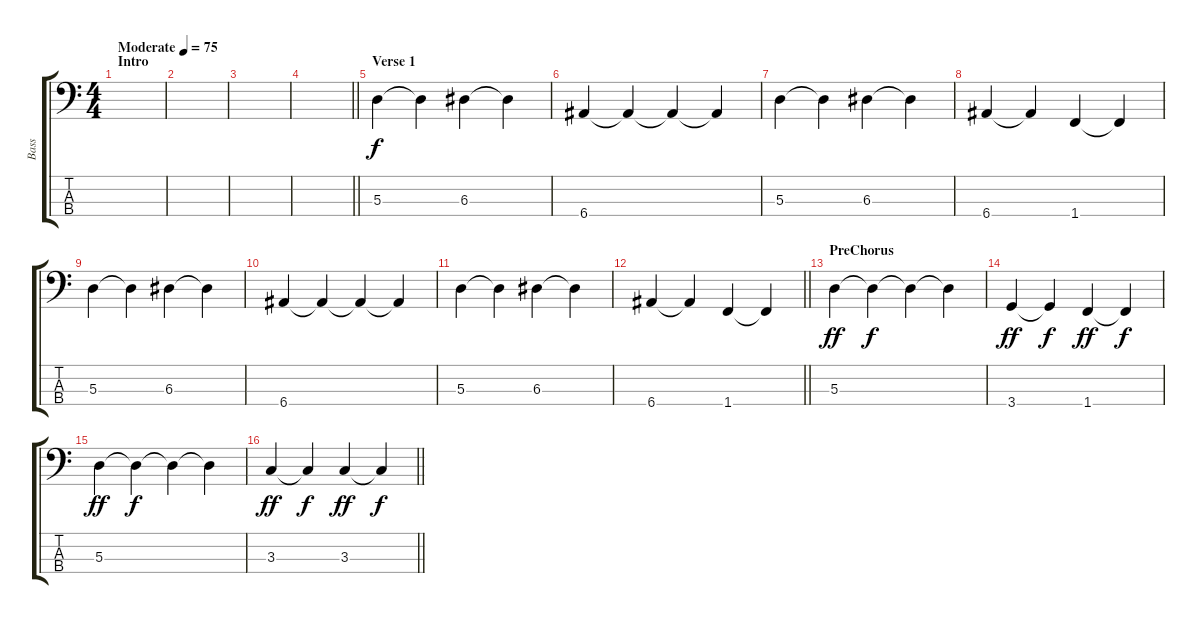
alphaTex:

\track ("Bass" "Bass") {instrument electricbassfinger}
\staff {score tabs}
\tuning (G2 D2 A1 E1) {hide}
\ts (4 4)
\section ("" "Intro")
\tempo (75 "Moderate")
\clef f4
\ks c
|
|
|
\barLineRight lightlight
|
\section ("" "Verse 1")
5.3.4 5.3{t}.4 6.3.4 6.3{t}.4 |
6.4.4 6.4{t}.4 6.4{t}.4 6.4{t}.4 |
5.3.4 5.3{t}.4 6.3.4 6.3{t}.4 |
6.4.4 6.4{t}.4 1.4.4 1.4{t}.4 |
5.3.4 5.3{t}.4 6.3.4 6.3{t}.4 |
6.4.4 6.4{t}.4 6.4{t}.4 6.4{t}.4 |
5.3.4 5.3{t}.4 6.3.4 6.3{t}.4 |
\barLineRight lightlight
6.4.4 6.4{t}.4 1.4.4 1.4{t}.4 |
\section ("" "PreChorus")
5.3.4{dy ff} 5.3{t}.4{dy f} 5.3{t}.4 5.3{t}.4 |
3.4.4{dy ff} 3.4{t}.4{dy f} 1.4.4{dy ff} 1.4{t}.4{dy f} |
5.3.4{dy ff} 5.3{t}.4{dy f} 5.3{t}.4 5.3{t}.4 |
\barLineRight lightlight
3.3.4{dy ff} 3.3{t}.4{dy f} 3.3.4{dy ff} 3.3{t}.4{dy f}
